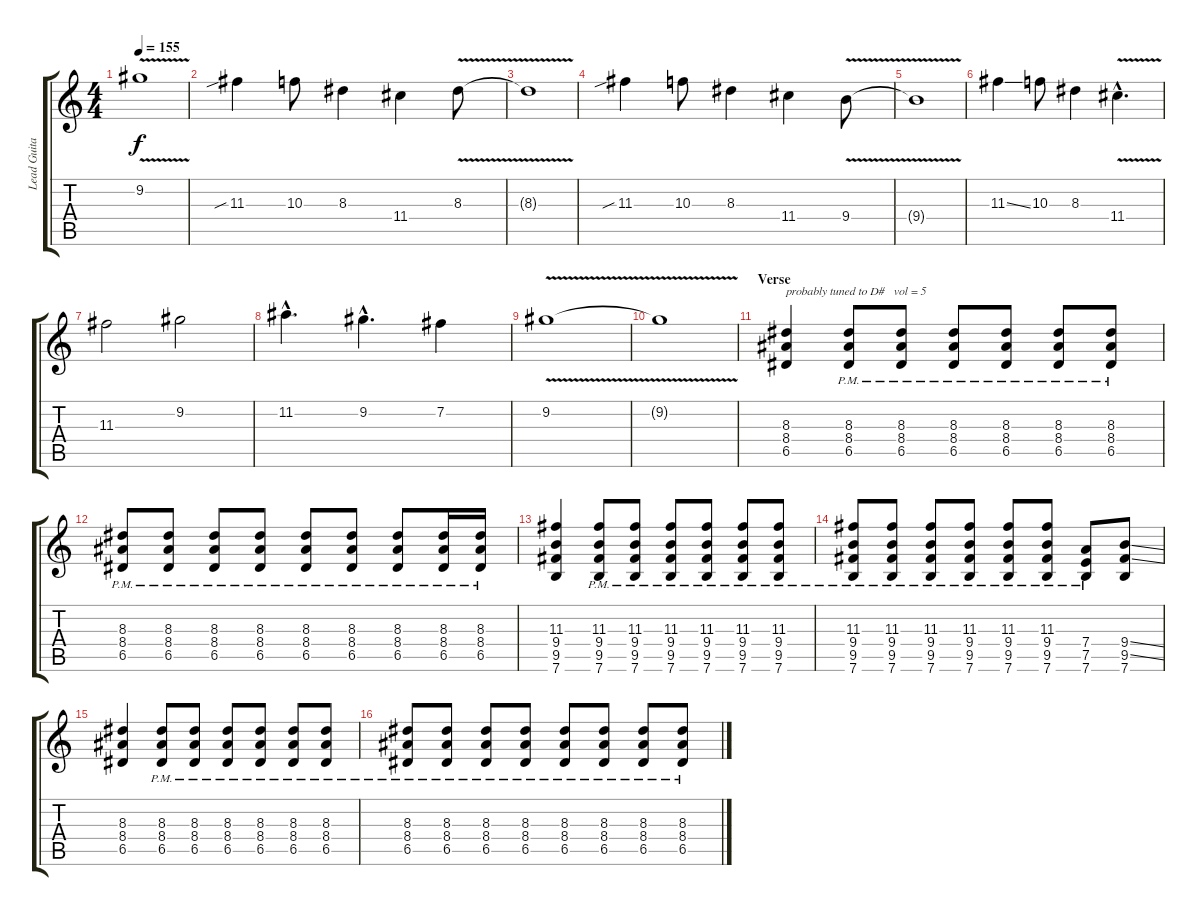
\track ("Lead Guitar" "Lead Guita") {instrument overdrivenguitar}
\staff {score tabs}
\tuning (E4 B3 G3 D3 A2 E2) {hide}
\ts (4 4)
\tempo 155
\clef g2
\ks c
9.2{v}.1{dy f} |
11.3{sib}.4 10.3.8 8.3.4 11.4.4 8.3{v}.8 |
\section ("" "")
8.3{t}.1 |
11.3{sib}.4 10.3.8 8.3.4 11.4.4 9.4{v}.8 |
9.4{t}.1 |
11.3{ss}.4 10.3.8 8.3.4 11.4{v hac}.4{d} |
11.3.2 9.2.2 |
11.2{hac}.4{d} 9.2{hac}.4{d} 7.2.4 |
9.2{v}.1 |
9.2{t}.1 |
\section ("" "Verse")
(8.3 8.4 6.5).4{txt "probably tuned to D#   vol = 5" volume 5} (8.3 8.4 6.5{pm}).8 (8.3 8.4 6.5{pm}).8 (8.3 8.4 6.5{pm}).8 (8.3 8.4 6.5{pm}).8 (8.3 8.4 6.5{pm}).8 (8.3 8.4 6.5{pm}).8 |
(8.3 8.4 6.5{pm}).8 (8.3 8.4 6.5{pm}).8 (8.3 8.4 6.5{pm}).8 (8.3 8.4 6.5{pm}).8 (8.3 8.4 6.5{pm}).8 (8.3 8.4 6.5{pm}).8 (8.3 8.4 6.5{pm}).8 (8.3 8.4 6.5{pm}).16 (8.3 8.4 6.5{pm}).16 |
(11.3 9.4 9.5 7.6).4 (11.3 9.4 9.5{pm} 7.6).8 (11.3 9.4 9.5{pm} 7.6).8 (11.3 9.4 9.5{pm} 7.6).8 (11.3 9.4 9.5{pm} 7.6).8 (11.3 9.4 9.5{pm} 7.6).8 (11.3 9.4 9.5{pm} 7.6).8 |
(11.3 9.4 9.5{pm} 7.6).8 (11.3 9.4 9.5{pm} 7.6).8 (11.3 9.4 9.5{pm} 7.6).8 (11.3 9.4 9.5{pm} 7.6).8 (11.3 9.4 9.5{pm} 7.6).8 (11.3 9.4 9.5{pm} 7.6).8 (7.4 7.5{pm} 7.6).8 (9.4{ss} 9.5{ss} 7.6).8 |
(8.3 8.4 6.5).4 (8.3 8.4 6.5{pm}).8 (8.3 8.4 6.5{pm}).8 (8.3 8.4 6.5{pm}).8 (8.3 8.4 6.5{pm}).8 (8.3 8.4 6.5{pm}).8 (8.3 8.4 6.5{pm}).8 |
(8.3 8.4 6.5{pm}).8 (8.3 8.4 6.5{pm}).8 (8.3 8.4 6.5{pm}).8 (8.3 8.4 6.5{pm}).8 (8.3 8.4 6.5{pm}).8 (8.3 8.4 6.5{pm}).8 (8.3 8.4 6.5{pm}).8 (8.3 8.4 6.5{pm}).8
